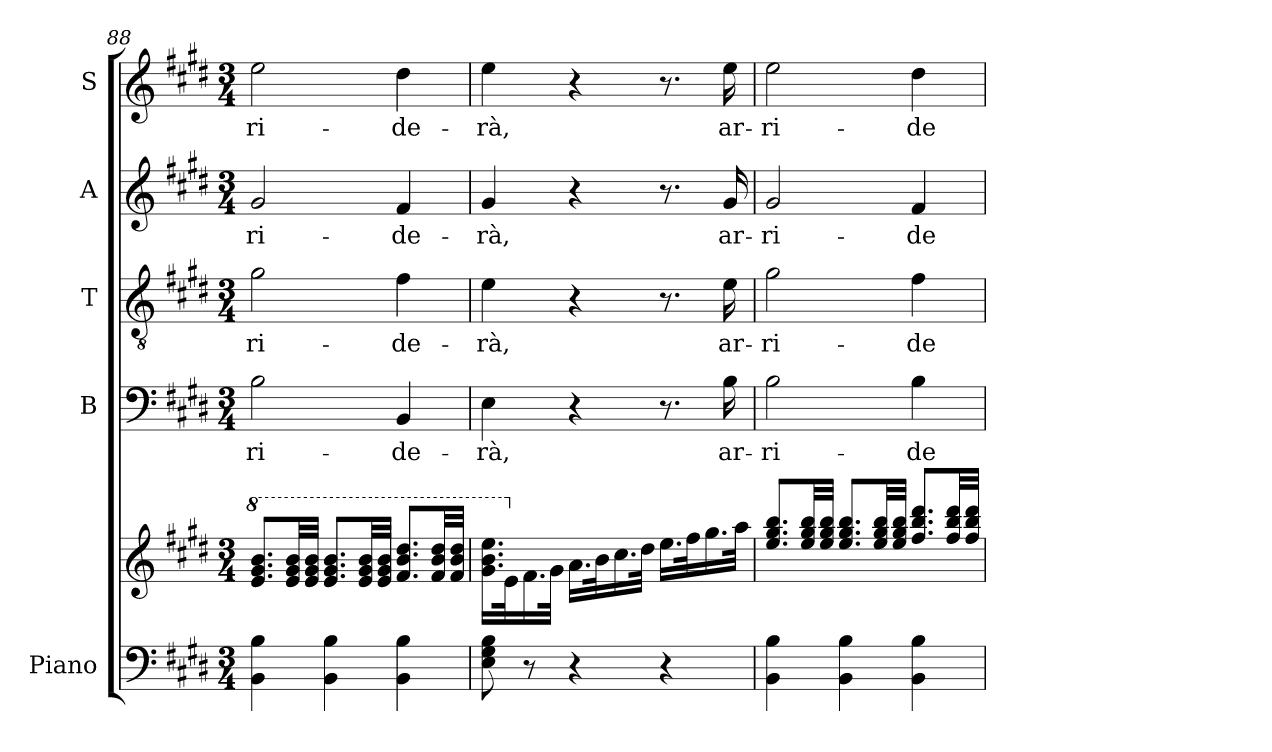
**kern	**kern	**kern	**text	**kern	**text	**kern	**text	**kern	**text
*part5	*part5	*part4	*part4	*part3	*part3	*part2	*part2	*part1	*part1
*staff6	*staff5	*staff4	*staff4	*staff3	*staff3	*staff2	*staff2	*staff1	*staff1
*I"Piano	*	*I"B	*	*I"T	*	*I"A	*	*I"S	*
*I'Pno	*	*I'B	*	*I'T	*	*I'A	*	*I'S	*
*clefF4	*clefG2	*clefF4	*	*clefGv2	*	*clefG2	*	*clefG2	*
*k[f#c#g#d#]	*k[f#c#g#d#]	*k[f#c#g#d#]	*	*k[f#c#g#d#]	*	*k[f#c#g#d#]	*	*k[f#c#g#d#]	*
*M3/4	*M3/4	*M3/4	*	*M3/4	*	*M3/4	*	*M3/4	*
*	*8va	*	*	*	*	*	*	*	*
=88	=88	=88	=88	=88	=88	=88	=88	=88	=88
4BB\ 4B\	8.ee/ 8.gg#/ 8.bb/L	2B\	-ri-	2g#\	-ri-	2g#/	-ri-	2ee\	-ri-
.	32ee/ 32gg#/ 32bb/LL	.	.	.	.	.	.	.	.
.	32ee/ 32gg#/ 32bb/JJJ	.	.	.	.	.	.	.	.
4BB\ 4B\	8.ee/ 8.gg#/ 8.bb/L	.	.	.	.	.	.	.	.
.	32ee/ 32gg#/ 32bb/LL	.	.	.	.	.	.	.	.
.	32ee/ 32gg#/ 32bb/JJJ	.	.	.	.	.	.	.	.
4BB\ 4B\	8.ff#/ 8.bb/ 8.ddd#/L	4BB/	-de-	4f#\	-de-	4f#/	-de-	4dd#\	-de-
.	32ff#/ 32bb/ 32ddd#/LL	.	.	.	.	.	.	.	.
.	32ff#/ 32bb/ 32ddd#/JJJ	.	.	.	.	.	.	.	.
=89	=89	=89	=89	=89	=89	=89	=89	=89	=89
8E\ 8G#\ 8B\	16.gg#\ 16.bb\ 16.eee\LL	4E\	-rà,	4e\	-rà,	4g#/	-rà,	4ee\	-rà,
*	*X8va	*	*	*	*	*	*	*	*
.	32e\K	.	.	.	.	.	.	.	.
8r	16.f#\	.	.	.	.	.	.	.	.
.	32g#\JJk	.	.	.	.	.	.	.	.
4r	16.a\LL	4r	.	4r	.	4r	.	4r	.
.	32b\K	.	.	.	.	.	.	.	.
.	16.cc#\	.	.	.	.	.	.	.	.
.	32dd#\JJk	.	.	.	.	.	.	.	.
4r	16.ee\LL	8.r	.	8.r	.	8.r	.	8.r	.
.	32ff#\K	.	.	.	.	.	.	.	.
.	16.gg#\	.	.	.	.	.	.	.	.
.	.	16B\	ar-	16e\	ar-	16g#/	ar-	16ee\	ar-
.	32aa\JJk	.	.	.	.	.	.	.	.
=90	=90	=90	=90	=90	=90	=90	=90	=90	=90
4BB\ 4B\	8.ee/ 8.gg#/ 8.bb/L	2B\	-ri-	2g#\	-ri-	2g#/	-ri-	2ee\	-ri-
.	32ee/ 32gg#/ 32bb/LL	.	.	.	.	.	.	.	.
.	32ee/ 32gg#/ 32bb/JJJ	.	.	.	.	.	.	.	.
4BB\ 4B\	8.ee/ 8.gg#/ 8.bb/L	.	.	.	.	.	.	.	.
.	32ee/ 32gg#/ 32bb/LL	.	.	.	.	.	.	.	.
.	32ee/ 32gg#/ 32bb/JJJ	.	.	.	.	.	.	.	.
4BB\ 4B\	8.ff#/ 8.bb/ 8.ddd#/L	4B\	-de-	4f#\	-de-	4f#/	-de-	4dd#\	-de-
.	32ff#/ 32bb/ 32ddd#/LL	.	.	.	.	.	.	.	.
.	32ff#/ 32bb/ 32ddd#/JJJ	.	.	.	.	.	.	.	.
=	=	=	=	=	=	=	=	=	=
*-	*-	*-	*-	*-	*-	*-	*-	*-	*-
